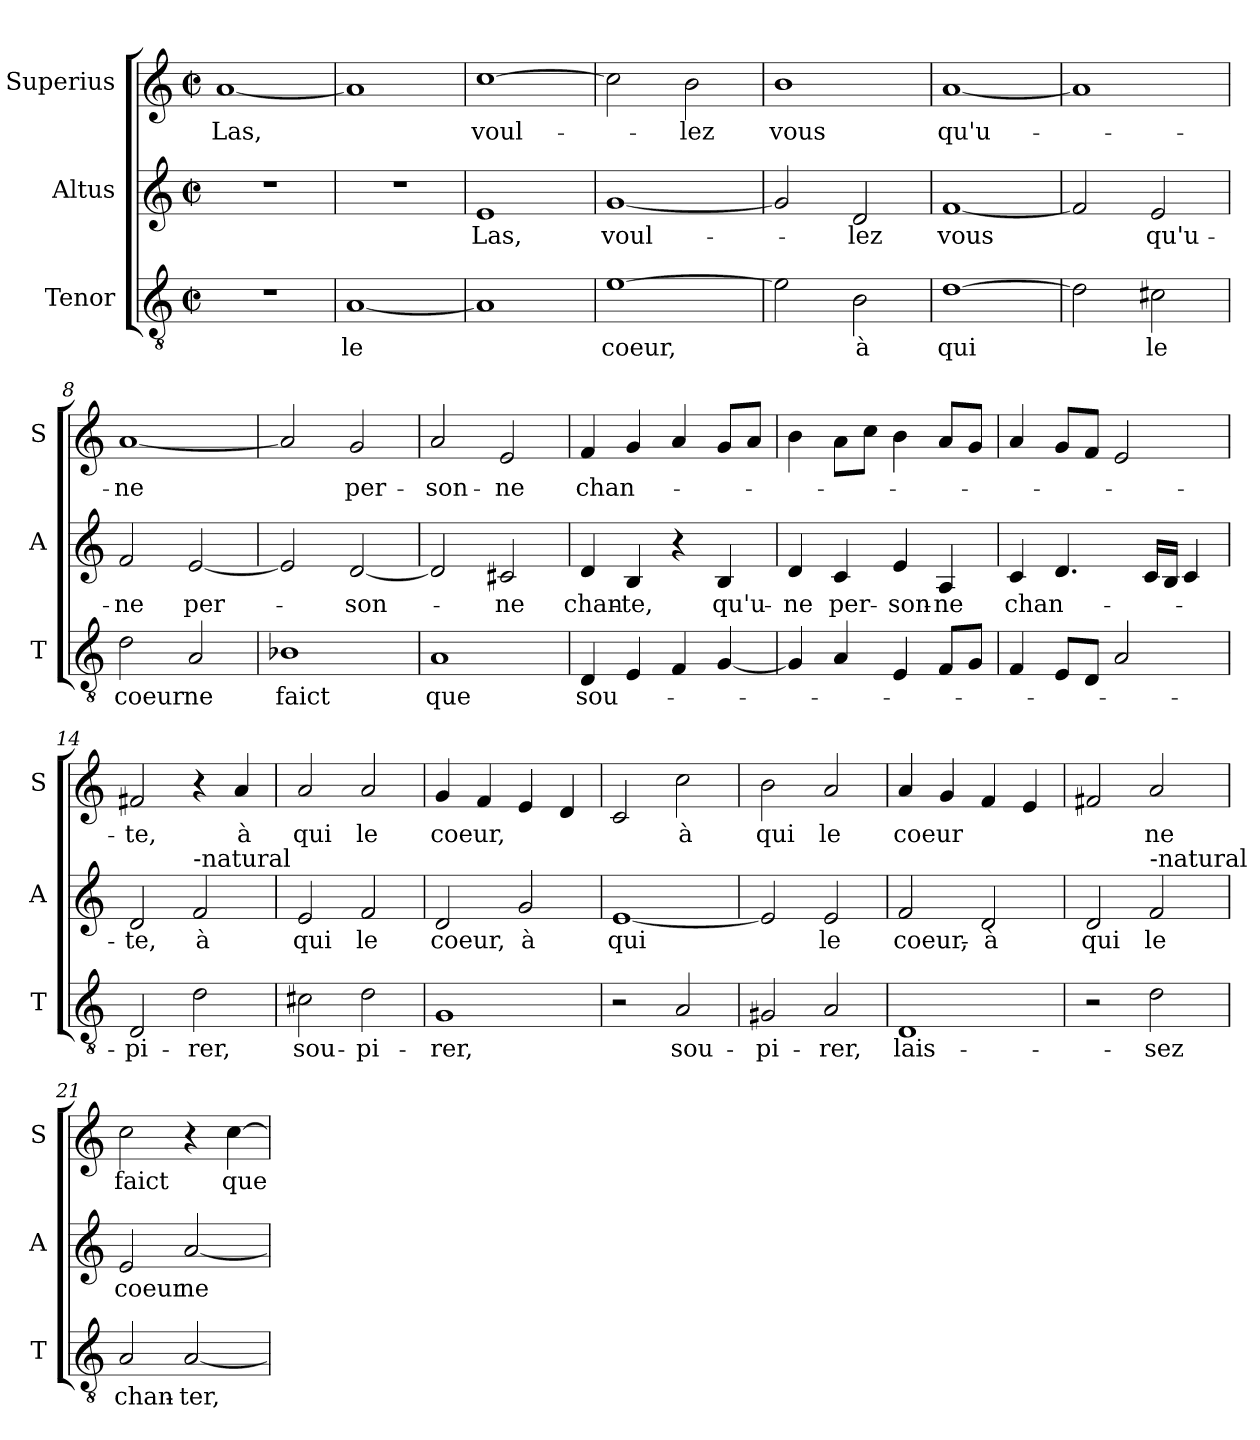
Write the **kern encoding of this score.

**kern	**text	**kern	**text	**kern	**text
*part3	*part3	*part2	*part2	*part1	*part1
*staff3	*staff3	*staff2	*staff2	*staff1	*staff1
*I"Tenor	*	*I"Altus	*	*I"Superius	*
*I'T	*	*I'A	*	*I'S	*
*clefGv2	*	*clefG2	*	*clefG2	*
*k[]	*	*k[]	*	*k[]	*
*C:	*	*C:	*	*C:	*
*M2/2	*	*M2/2	*	*M2/2	*
*met(c|)	*	*met(c|)	*	*met(c|)	*
=1	=1	=1	=1	=1	=1
!	!	!	!	!	!LO:LY:b
1r	.	1r	.	[1a	Las,
=2	=2	=2	=2	=2	=2
!	!LO:LY:b	!	!	!	!
[1A	le	1r	.	1a]	.
=3	=3	=3	=3	=3	=3
!	!	!	!LO:LY:b	!	!LO:LY:b
1A]	.	1e	Las,	[1cc	voul-
=4	=4	=4	=4	=4	=4
!	!LO:LY:b	!	!LO:LY:b	!	!
[1e	coeur,	[1g	voul-	2cc\]	.
!	!	!	!	!	!LO:LY:b
.	.	.	.	2b\	-lez
=5	=5	=5	=5	=5	=5
!	!	!	!	!	!LO:LY:b
2e\]	.	2g/]	.	1b	vous
!	!LO:LY:b	!	!LO:LY:b	!	!
2B\	à	2d/	-lez	.	.
=6	=6	=6	=6	=6	=6
!	!LO:LY:b	!	!LO:LY:b	!	!LO:LY:b
[1d	qui	[1f	vous	[1a	qu'u-
!!LO:LB:g=z
=7	=7	=7	=7	=7	=7
2d\]	.	2f/]	.	1a]	.
!	!LO:LY:b	!	!LO:LY:b	!	!
2c#X\	le	2e/	qu'u-	.	.
=8	=8	=8	=8	=8	=8
!	!LO:LY:b	!	!LO:LY:b	!	!LO:LY:b
2d\	coeur	2f/	-ne	[1a	-ne
!	!LO:LY:b	!	!LO:LY:b	!	!
2A/	ne	[2e/	per-	.	.
=9	=9	=9	=9	=9	=9
!	!LO:LY:b	!	!	!	!
1B-X	faict	2e/]	.	2a/]	.
!	!	!	!LO:LY:b	!	!LO:LY:b
.	.	[2d/	-son-	2g/	per-
=10	=10	=10	=10	=10	=10
!	!LO:LY:b	!	!	!	!LO:LY:b
1A	que	2d/]	.	2a/	-son-
!	!	!	!LO:LY:b	!	!LO:LY:b
.	.	2c#X/	-ne	2e/	-ne
=11	=11	=11	=11	=11	=11
!	!LO:LY:b	!	!LO:LY:b	!	!LO:LY:b
4D/	sou-	4d/	chan-	4f/	chan-
!	!	!	!LO:LY:b	!	!
4E/	.	4B/	-te,	4g/	.
4F/	.	4r	.	4a/	.
!	!	!	!LO:LY:b	!	!
[4G/	.	4B/	qu'u-	8g/L	.
.	.	.	.	8a/J	.
=12	=12	=12	=12	=12	=12
!	!	!	!LO:LY:b	!	!
4G/]	.	4d/	-ne	4b\	.
!	!	!	!LO:LY:b	!	!
4A/	.	4c/	per-	8a\L	.
.	.	.	.	8cc\J	.
!	!	!	!LO:LY:b	!	!
4E/	.	4e/	-son-	4b\	.
!	!	!	!LO:LY:b	!	!
8F/L	.	4A/	-ne	8a/L	.
8G/J	.	.	.	8g/J	.
!!LO:LB:g=z
=13	=13	=13	=13	=13	=13
!	!	!	!LO:LY:b	!	!
4F/	.	4c/	chan-	4a/	.
8E/L	.	4.d/	.	8g/L	.
8D/J	.	.	.	8f/J	.
2A/	.	.	.	2e/	.
.	.	16c/LL	.	.	.
.	.	16B/JJ	.	.	.
.	.	4c/	.	.	.
=14	=14	=14	=14	=14	=14
!	!LO:LY:b	!	!LO:LY:b	!	!LO:LY:b
2D/	-pi-	2d/	-te,	2f#X/	-te,
!	!	!LO:TX:a:t=-natural	!	!	!
!	!LO:LY:b	!	!LO:LY:b	!	!
2d\	-rer,	2f/	à	4r	.
!	!	!	!	!	!LO:LY:b
.	.	.	.	4a/	à
=15	=15	=15	=15	=15	=15
!	!LO:LY:b	!	!LO:LY:b	!	!LO:LY:b
2c#X\	sou-	2e/	qui	2a/	qui
!	!LO:LY:b	!	!LO:LY:b	!	!LO:LY:b
2d\	-pi-	2f/	le	2a/	le
=16	=16	=16	=16	=16	=16
!	!LO:LY:b	!	!LO:LY:b	!	!LO:LY:b
1G	-rer,	2d/	coeur,	4g/	coeur,
.	.	.	.	4f/	.
!	!	!	!LO:LY:b	!	!
.	.	2g/	à	4e/	.
.	.	.	.	4d/	.
=17	=17	=17	=17	=17	=17
!	!	!	!LO:LY:b	!	!
2r	.	[1e	qui	2c/	.
!	!LO:LY:b	!	!	!	!LO:LY:b
2A/	sou-	.	.	2cc\	à
=18	=18	=18	=18	=18	=18
!	!LO:LY:b	!	!	!	!LO:LY:b
2G#X/	-pi-	2e/]	.	2b\	qui
!	!LO:LY:b	!	!LO:LY:b	!	!LO:LY:b
2A/	-rer,	2e/	le	2a/	le
!!LO:PB:g=z
=19	=19	=19	=19	=19	=19
!	!LO:LY:b	!	!LO:LY:b	!	!LO:LY:b
1D	lais-	2f/	coeur,-	4a/	coeur
.	.	.	.	4g/	.
!	!	!	!LO:LY:b	!	!
.	.	2d/	-à	4f/	.
.	.	.	.	4e/	.
=20	=20	=20	=20	=20	=20
!	!	!	!LO:LY:b	!	!
2r	.	2d/	qui	2f#X/	.
!	!	!LO:TX:a:t=-natural	!	!	!
!	!LO:LY:b	!	!LO:LY:b	!	!LO:LY:b
2d\	-sez	2f/	le	2a/	ne
=21	=21	=21	=21	=21	=21
!	!LO:LY:b	!	!LO:LY:b	!	!LO:LY:b
2A/	chan-	2e/	coeur	2cc\	faict
!	!LO:LY:b	!	!LO:LY:b	!	!
[2A/	-ter,	[2a/	ne	4r	.
!	!	!	!	!	!LO:LY:b
.	.	.	.	[4cc\	que
=	=	=	=	=	=
*-	*-	*-	*-	*-	*-
